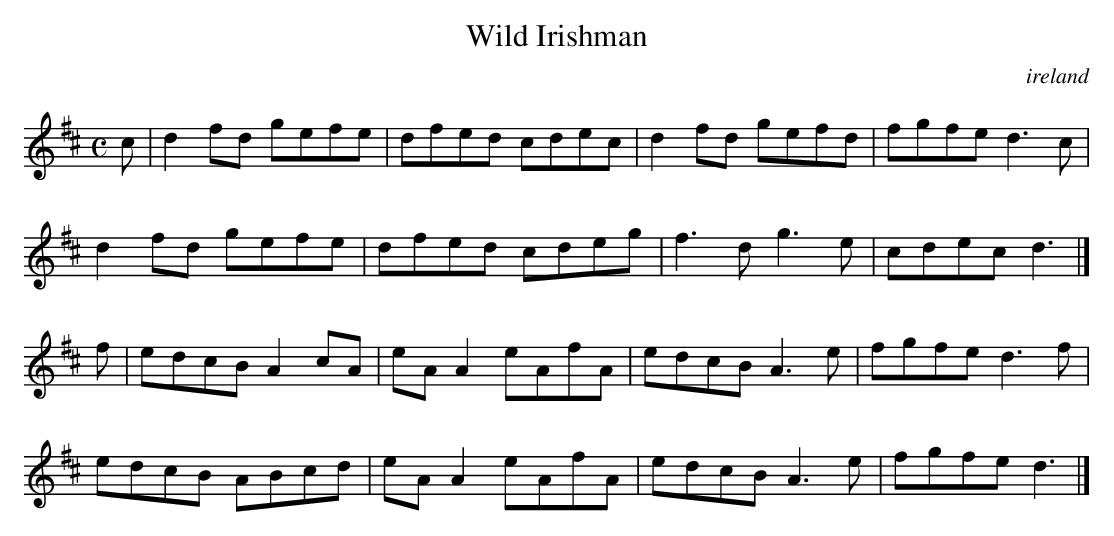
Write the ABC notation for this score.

X:1
T:Wild Irishman
O:ireland
M:C
L:1/8
K:D Major
c|d2fd gefe|dfed cdec|d2fd gefd|fgfe d3c|!
d2fd gefe|dfed cdeg|f3d g3e|cdec d3|]!
f|edcB A2cA|eAA2 eAfA|edcB A3e|fgfe d3f|!
edcB ABcd|eAA2 eAfA|edcB A3e|fgfe d3|]!
